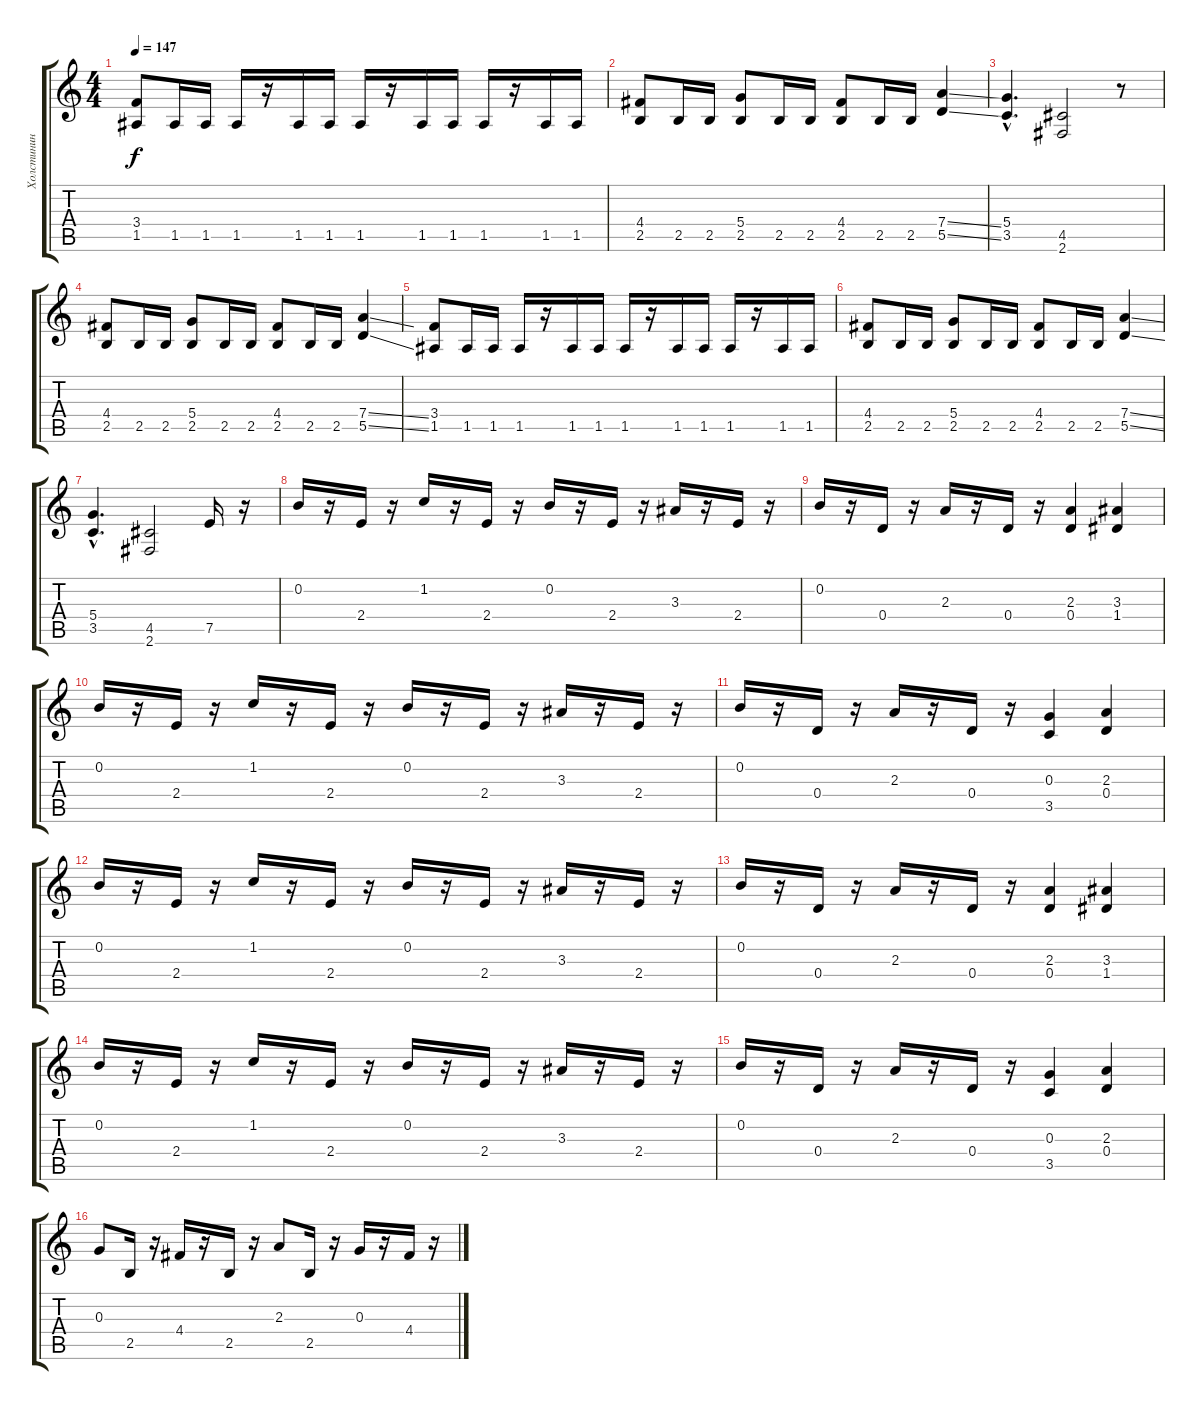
\track ("Холстинин" "Холстинин") {instrument overdrivenguitar}
\staff {score tabs}
\tuning (E4 B3 G3 D3 A2 E2) {hide}
\ts (4 4)
\tempo 147
\clef g2
\ks c
(3.4 1.5).8{dy f} 1.5.16 1.5.16 1.5.16 r.16 1.5.16 1.5.16 1.5.16 r.16 1.5.16 1.5.16 1.5.16 r.16 1.5.16 1.5.16 |
(4.4 2.5).8 2.5.16 2.5.16 (5.4 2.5).8 2.5.16 2.5.16 (4.4 2.5).8 2.5.16 2.5.16 (7.4{ss} 5.5{ss}).4 |
(5.4{hac} 3.5{hac}).4{d} (4.5 2.6).2 r.8 |
(4.4 2.5).8 2.5.16 2.5.16 (5.4 2.5).8 2.5.16 2.5.16 (4.4 2.5).8 2.5.16 2.5.16 (7.4{ss} 5.5{ss}).4 |
(3.4 1.5).8 1.5.16 1.5.16 1.5.16 r.16 1.5.16 1.5.16 1.5.16 r.16 1.5.16 1.5.16 1.5.16 r.16 1.5.16 1.5.16 |
(4.4 2.5).8 2.5.16 2.5.16 (5.4 2.5).8 2.5.16 2.5.16 (4.4 2.5).8 2.5.16 2.5.16 (7.4{ss} 5.5{ss}).4 |
(5.4{hac} 3.5{hac}).4{d} (4.5 2.6).2 7.5.16 r.16 |
0.2.16 r.16 2.4.16 r.16 1.2.16 r.16 2.4.16 r.16 0.2.16 r.16 2.4.16 r.16 3.3.16 r.16 2.4.16 r.16 |
0.2.16 r.16 0.4.16 r.16 2.3.16 r.16 0.4.16 r.16 (2.3 0.4).4 (3.3 1.4).4 |
0.2.16 r.16 2.4.16 r.16 1.2.16 r.16 2.4.16 r.16 0.2.16 r.16 2.4.16 r.16 3.3.16 r.16 2.4.16 r.16 |
0.2.16 r.16 0.4.16 r.16 2.3.16 r.16 0.4.16 r.16 (0.3 3.5).4 (2.3 0.4).4 |
0.2.16 r.16 2.4.16 r.16 1.2.16 r.16 2.4.16 r.16 0.2.16 r.16 2.4.16 r.16 3.3.16 r.16 2.4.16 r.16 |
0.2.16 r.16 0.4.16 r.16 2.3.16 r.16 0.4.16 r.16 (2.3 0.4).4 (3.3 1.4).4 |
0.2.16 r.16 2.4.16 r.16 1.2.16 r.16 2.4.16 r.16 0.2.16 r.16 2.4.16 r.16 3.3.16 r.16 2.4.16 r.16 |
0.2.16 r.16 0.4.16 r.16 2.3.16 r.16 0.4.16 r.16 (0.3 3.5).4 (2.3 0.4).4 |
0.3.8 2.5.16 r.16 4.4.16 r.16 2.5.16 r.16 2.3.8 2.5.16 r.16 0.3.16 r.16 4.4.16 r.16
